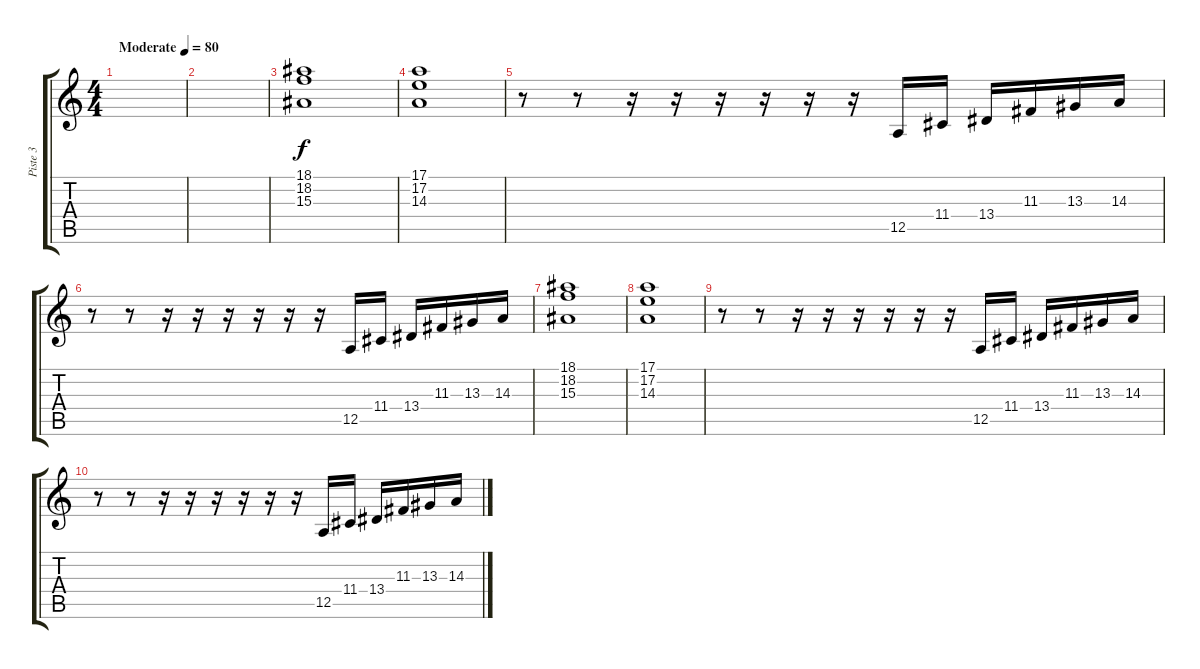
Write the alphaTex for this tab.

\track ("Piste 3" "Piste 3") {instrument acousticgrandpiano}
\staff {score tabs}
\tuning (E4 B3 G3 D3 A2 D2) {hide}
\ts (4 4)
\tempo (80 "Moderate")
\clef g2
\ks c
|
|
(18.1 18.2 15.3).1 |
(17.1 17.2 14.3).1 |
r.8 r.8 r.16 r.16 r.16 r.16 r.16 r.16 12.5.16 11.4.16 13.4.16 11.3.16 13.3.16 14.3.16 |
r.8 r.8 r.16 r.16 r.16 r.16 r.16 r.16 12.5.16 11.4.16 13.4.16 11.3.16 13.3.16 14.3.16 |
(18.1 18.2 15.3).1 |
(17.1 17.2 14.3).1 |
r.8 r.8 r.16 r.16 r.16 r.16 r.16 r.16 12.5.16 11.4.16 13.4.16 11.3.16 13.3.16 14.3.16 |
r.8 r.8 r.16 r.16 r.16 r.16 r.16 r.16 12.5.16 11.4.16 13.4.16 11.3.16 13.3.16 14.3.16
